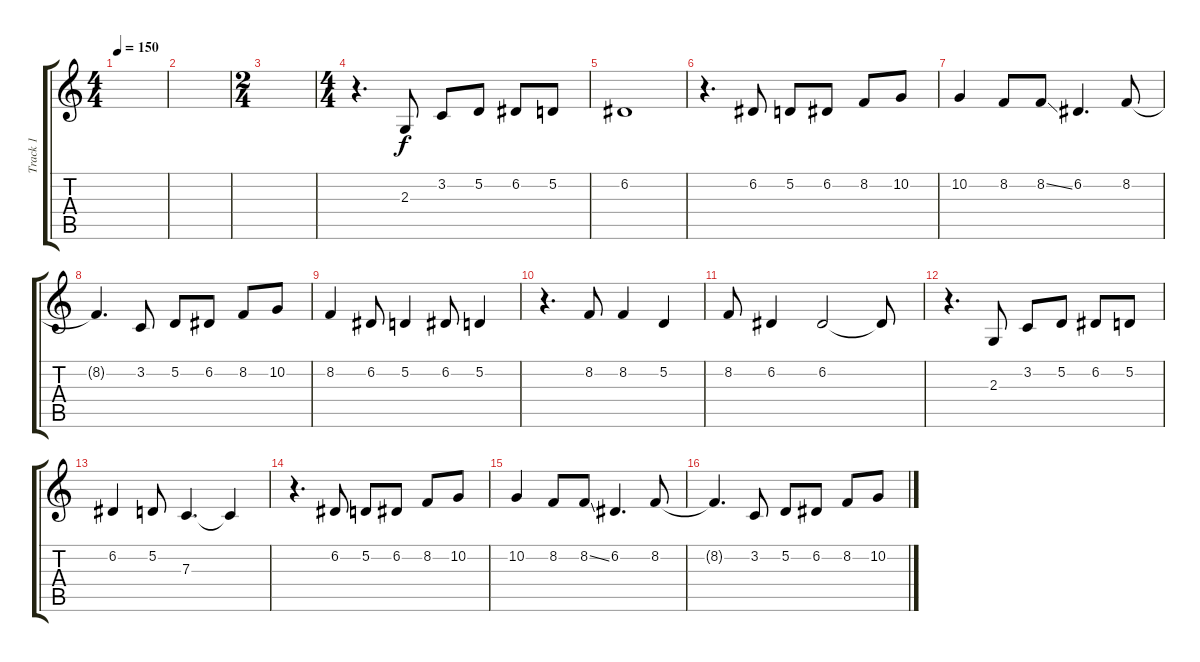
\track ("Track 1" "Track 1") {instrument altosax}
\staff {score tabs}
\tuning (D4 A3 F3 C3 G2 D2) {hide}
\ts (4 4)
\tempo 150
\clef g2
\ks c
|
|
\ts (2 4)
|
\ts (4 4)
r.4{d} 2.3.8 3.2.8 5.2.8 6.2.8 5.2.8 |
6.2.1 |
r.4{d} 6.2.8 5.2.8 6.2.8 8.2.8 10.2.8 |
10.2.4 8.2.8 8.2{ss}.8 6.2.4{d} 8.2.8 |
8.2{t}.4{d} 3.2.8 5.2.8 6.2.8 8.2.8 10.2.8 |
8.2.4 6.2.8 5.2.4 6.2.8 5.2.4 |
r.4{d} 8.2.8 8.2.4 5.2.4 |
8.2.8 6.2.4 6.2.2 6.2{t}.8 |
r.4{d} 2.3.8 3.2.8 5.2.8 6.2.8 5.2.8 |
6.2.4 5.2.8 7.3.4{d} 7.3{t}.4 |
r.4{d} 6.2.8 5.2.8 6.2.8 8.2.8 10.2.8 |
10.2.4 8.2.8 8.2{ss}.8 6.2.4{d} 8.2.8 |
8.2{t}.4{d} 3.2.8 5.2.8 6.2.8 8.2.8 10.2.8
